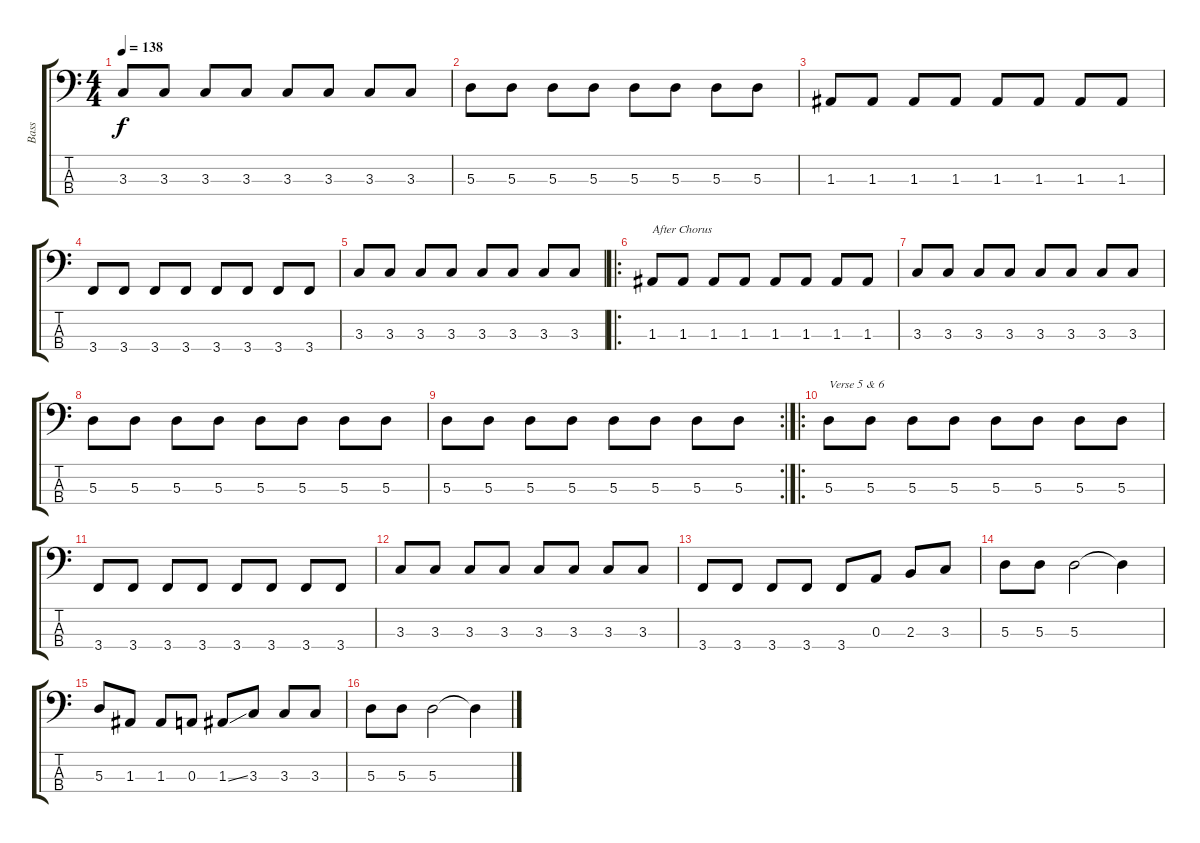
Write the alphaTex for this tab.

\track ("Bass" "Bass") {instrument electricbassfinger}
\staff {score tabs}
\tuning (G2 D2 A1 D1) {hide}
\ts (4 4)
\tempo 138
\clef f4
\ks c
3.3.8{dy f} 3.3.8 3.3.8 3.3.8 3.3.8 3.3.8 3.3.8 3.3.8 |
5.3.8 5.3.8 5.3.8 5.3.8 5.3.8 5.3.8 5.3.8 5.3.8 |
1.3.8 1.3.8 1.3.8 1.3.8 1.3.8 1.3.8 1.3.8 1.3.8 |
3.4.8 3.4.8 3.4.8 3.4.8 3.4.8 3.4.8 3.4.8 3.4.8 |
3.3.8 3.3.8 3.3.8 3.3.8 3.3.8 3.3.8 3.3.8 3.3.8 |
\ro
1.3.8{txt "After Chorus"} 1.3.8 1.3.8 1.3.8 1.3.8 1.3.8 1.3.8 1.3.8 |
3.3.8 3.3.8 3.3.8 3.3.8 3.3.8 3.3.8 3.3.8 3.3.8 |
5.3.8 5.3.8 5.3.8 5.3.8 5.3.8 5.3.8 5.3.8 5.3.8 |
\rc 2
5.3.8 5.3.8 5.3.8 5.3.8 5.3.8 5.3.8 5.3.8 5.3.8 |
\ro
5.3.8{txt "Verse 5 & 6"} 5.3.8 5.3.8 5.3.8 5.3.8 5.3.8 5.3.8 5.3.8 |
3.4.8 3.4.8 3.4.8 3.4.8 3.4.8 3.4.8 3.4.8 3.4.8 |
3.3.8 3.3.8 3.3.8 3.3.8 3.3.8 3.3.8 3.3.8 3.3.8 |
3.4.8 3.4.8 3.4.8 3.4.8 3.4.8 0.3.8 2.3.8 3.3.8 |
5.3.8 5.3.8 5.3.2 5.3{t}.4 |
5.3.8 1.3.8 1.3.8 0.3.8 1.3{ss}.8 3.3.8 3.3.8 3.3.8 |
5.3.8 5.3.8 5.3.2 5.3{t}.4
